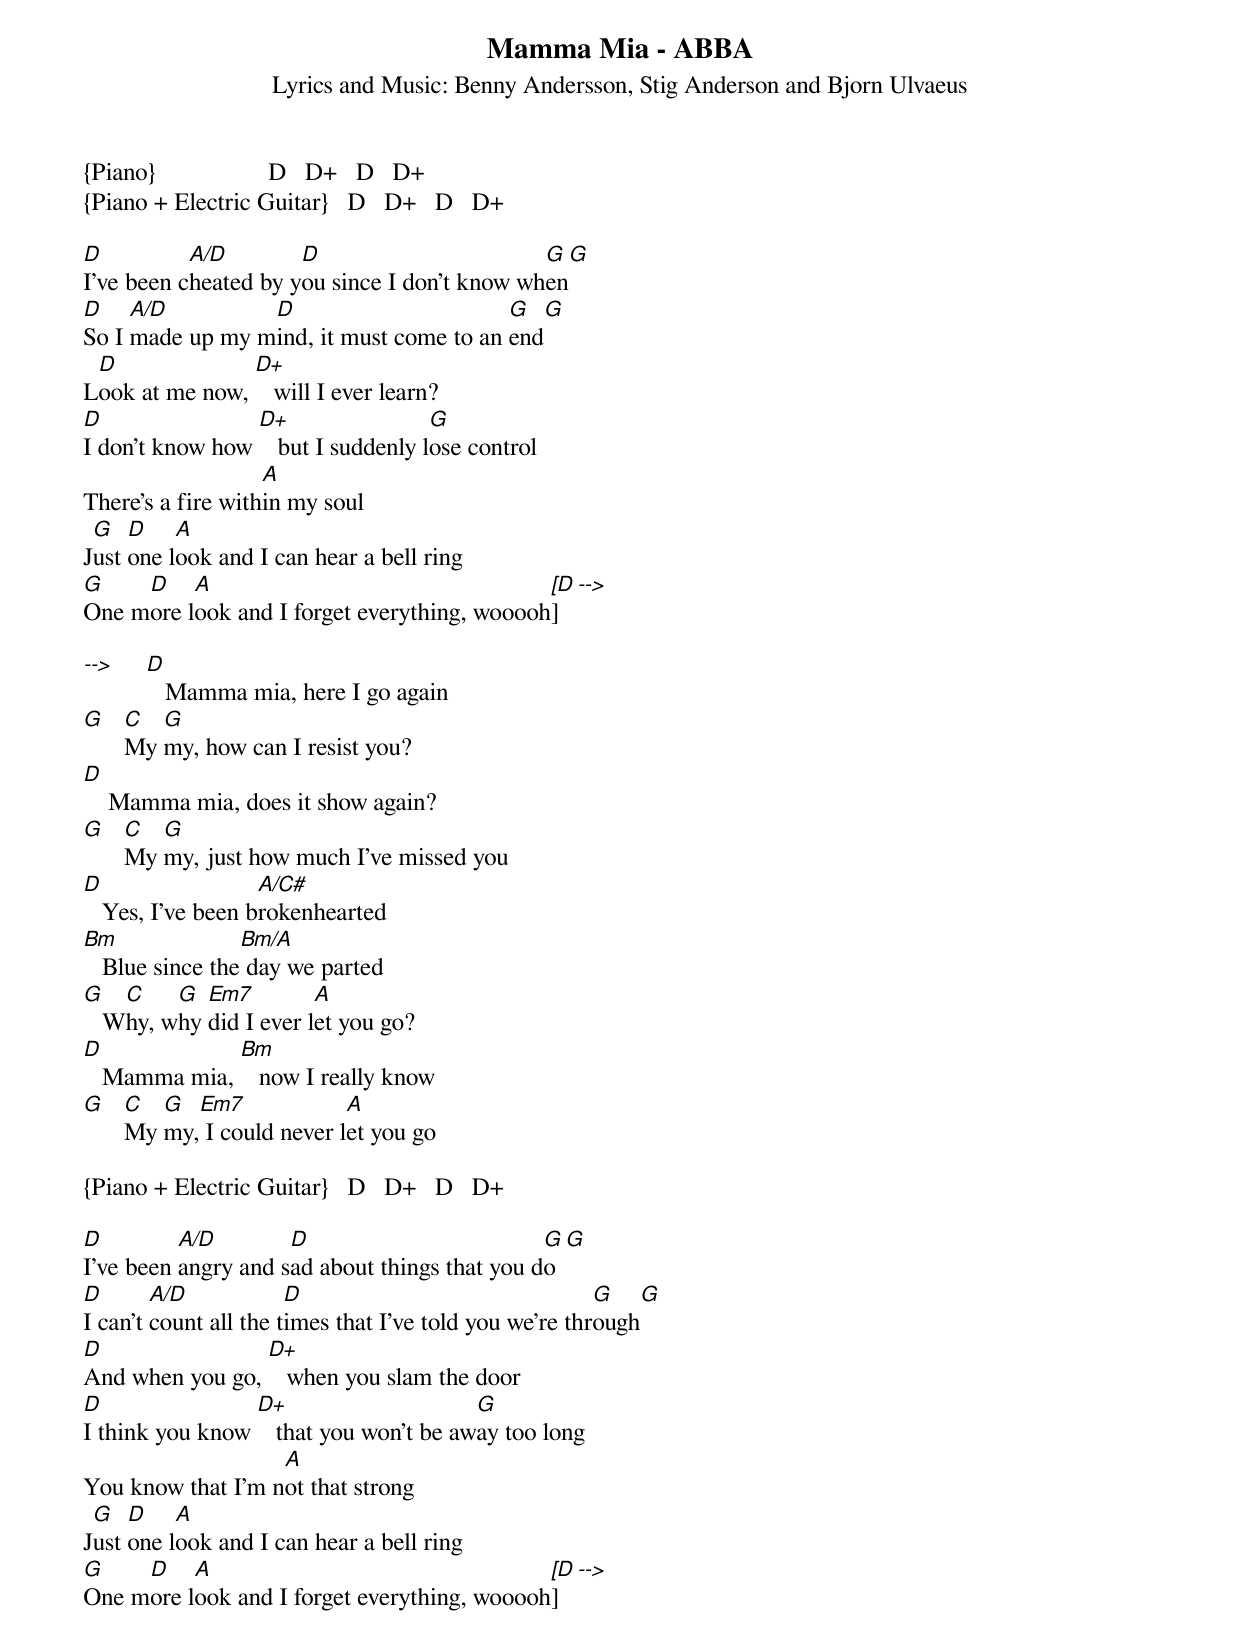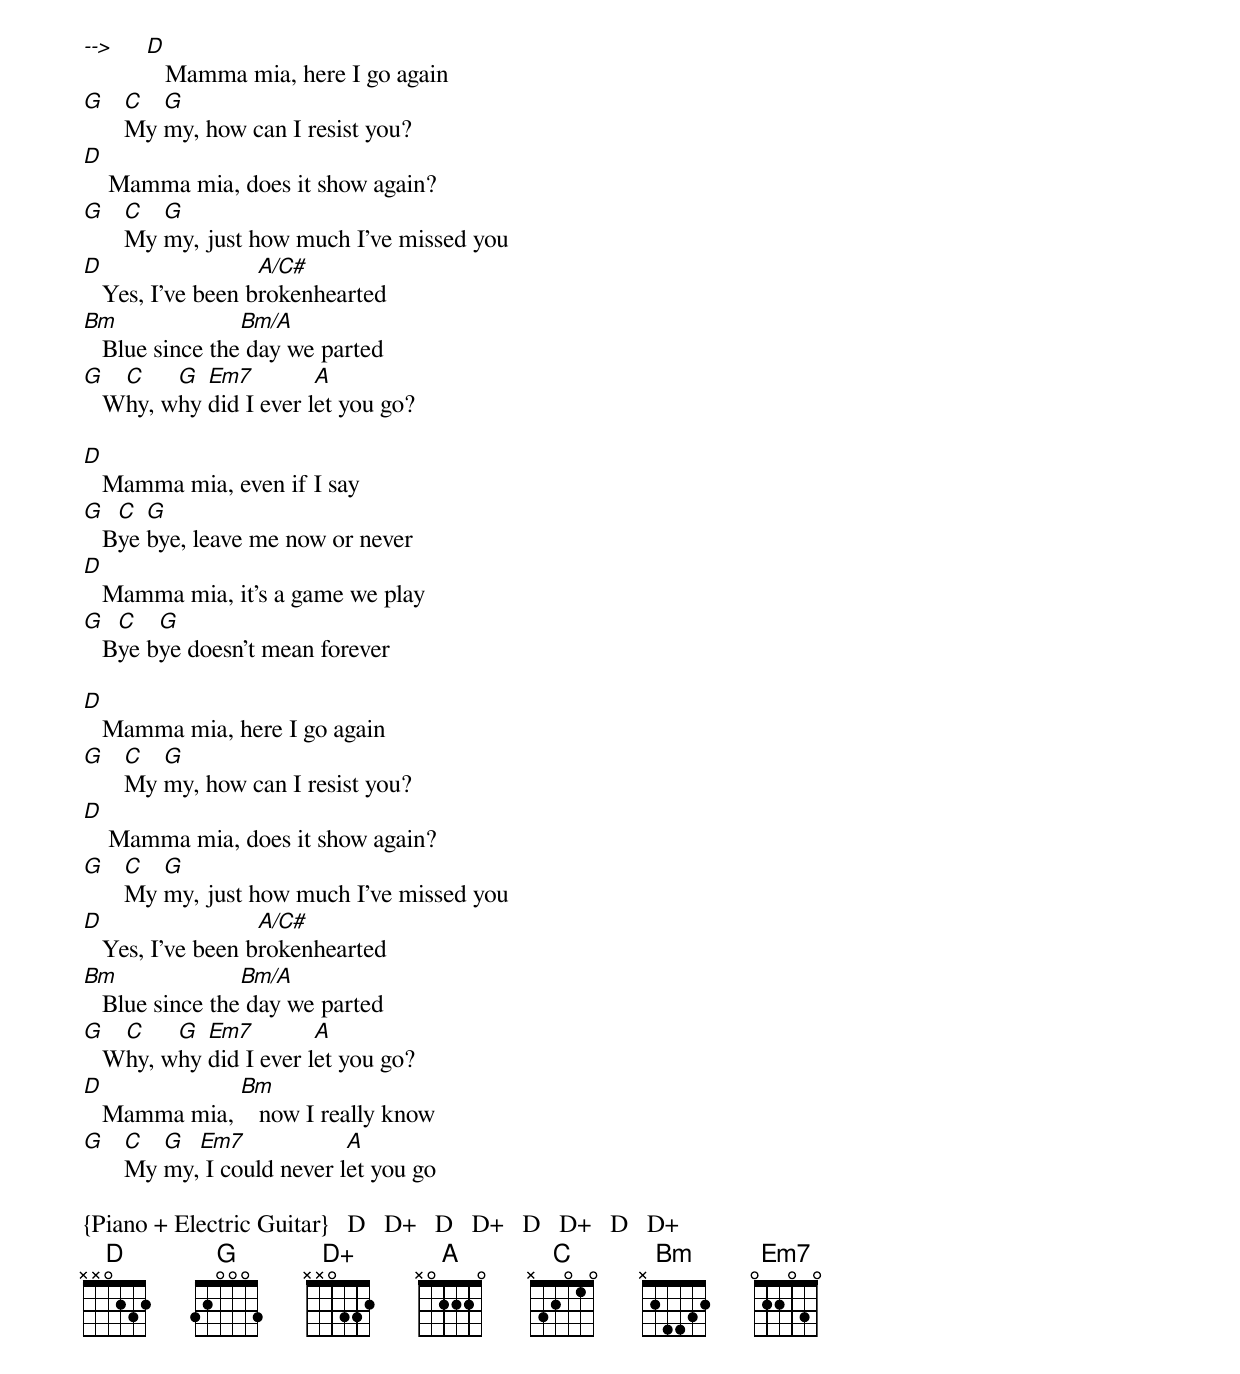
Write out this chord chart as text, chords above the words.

Mamma Mia - ABBA
Lyrics and Music: Benny Andersson, Stig Anderson and Bjorn Ulvaeus

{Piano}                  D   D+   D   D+
{Piano + Electric Guitar}   D   D+   D   D+

D          A/D        D                       G    G
I've been cheated by you since I don't know when
D    A/D         D                       G    G
So I made up my mind, it must come to an end
 D              D+
Look at me now,    will I ever learn?
D                D+                 G
I don't know how    but I suddenly lose control
                   A
There's a fire within my soul
 G   D    A
Just one look and I can hear a bell ring
G    D    A                                   [D]  -->
One more look and I forget everything, wooooh

-->  D
        Mamma mia, here I go again
G  C  G
   My my, how can I resist you?
D
    Mamma mia, does it show again?
G  C  G
   My my, just how much I've missed you
D                  A/C#
   Yes, I've been brokenhearted
Bm               Bm/A
   Blue since the day we parted
G   C    G  Em7         A
   Why, why did I ever let you go?
D             Bm
   Mamma mia,    now I really know
G  C  G  Em7             A
   My my, I could never let you go

{Piano + Electric Guitar}   D   D+   D   D+

D         A/D        D                         G    G
I've been angry and sad about things that you do
D       A/D            D                                G     G
I can't count all the times that I've told you we're through
D                D+
And when you go,    when you slam the door
D                D+                     G
I think you know    that you won't be away too long
                   A
You know that I'm not that strong
 G   D    A
Just one look and I can hear a bell ring
G    D    A                                   [D]  -->
One more look and I forget everything, wooooh

-->  D
        Mamma mia, here I go again
G  C  G
   My my, how can I resist you?
D
    Mamma mia, does it show again?
G  C  G
   My my, just how much I've missed you
D                  A/C#
   Yes, I've been brokenhearted
Bm               Bm/A
   Blue since the day we parted
G   C    G  Em7         A
   Why, why did I ever let you go?

D
   Mamma mia, even if I say
G   C  G
   Bye bye, leave me now or never
D
   Mamma mia, it's a game we play
G   C   G
   Bye bye doesn't mean forever

D
   Mamma mia, here I go again
G  C  G
   My my, how can I resist you?
D
    Mamma mia, does it show again?
G  C  G
   My my, just how much I've missed you
D                  A/C#
   Yes, I've been brokenhearted
Bm               Bm/A
   Blue since the day we parted
G   C    G  Em7         A
   Why, why did I ever let you go?
D             Bm
   Mamma mia,    now I really know
G  C  G  Em7             A
   My my, I could never let you go

{Piano + Electric Guitar}   D   D+   D   D+   D   D+   D   D+
